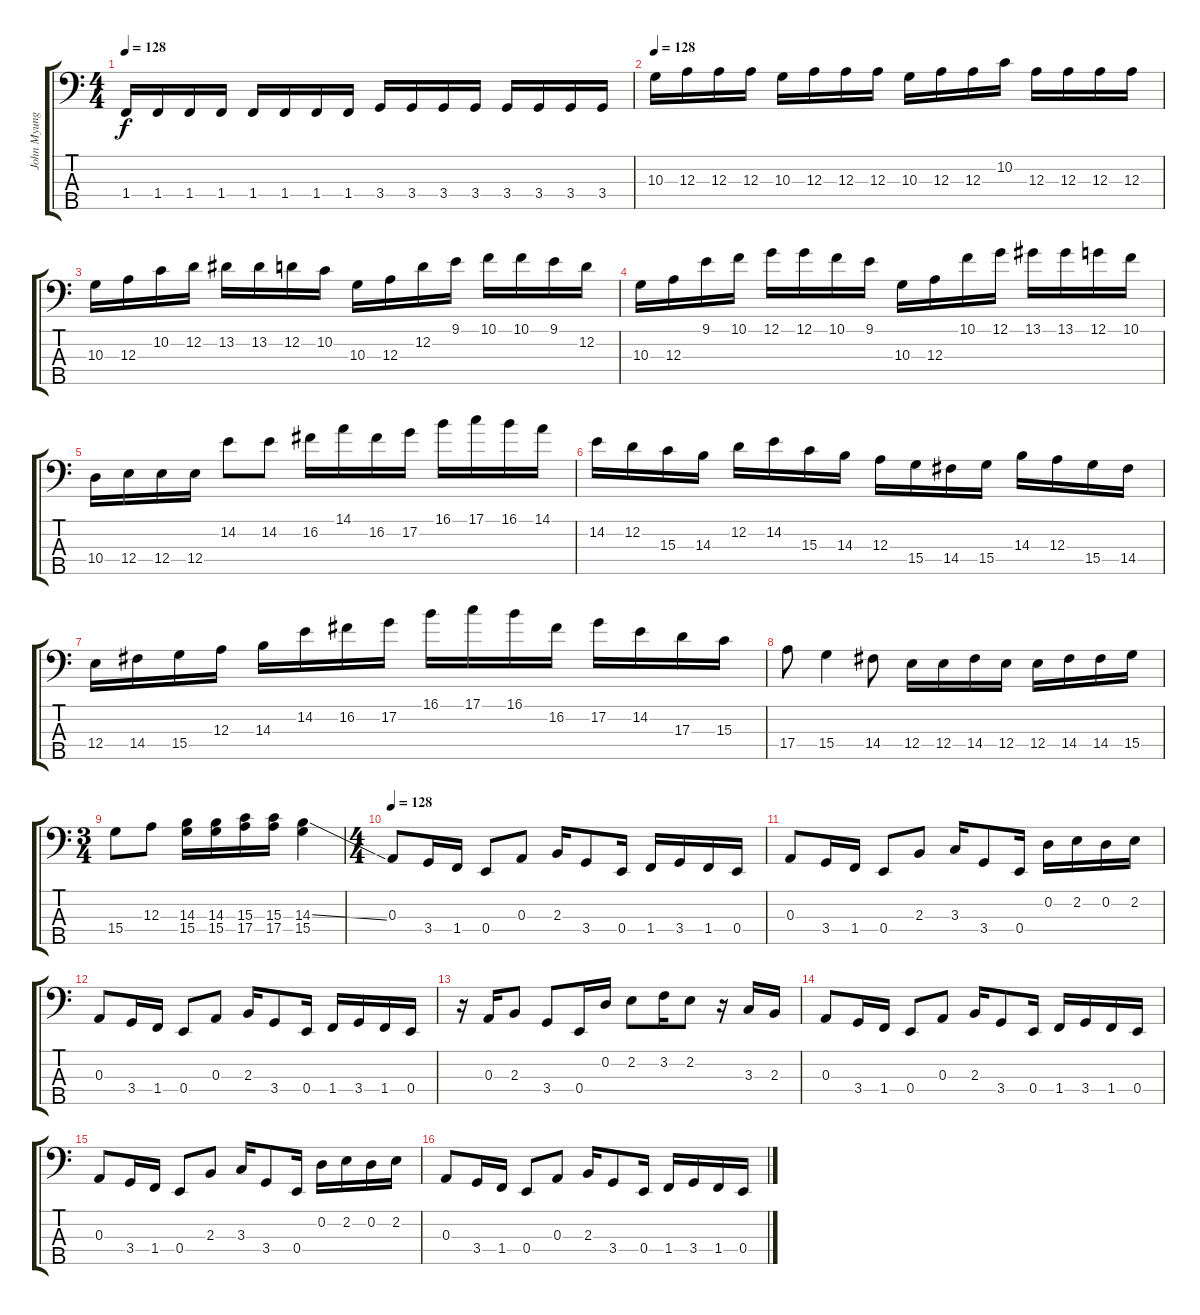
\track ("John Myung" "John Myung") {instrument electricbassfinger}
\staff {score tabs}
\tuning (G2 D2 A1 E1 B0) {hide}
\ts (4 4)
\tempo 128
\clef f4
\ks c
1.4.16{dy f} 1.4.16 1.4.16 1.4.16 1.4.16 1.4.16 1.4.16 1.4.16 3.4.16 3.4.16 3.4.16 3.4.16 3.4.16 3.4.16 3.4.16 3.4.16 |
\tempo 128
10.3.16 12.3.16 12.3.16 12.3.16 10.3.16 12.3.16 12.3.16 12.3.16 10.3.16 12.3.16 12.3.16 10.2.16 12.3.16 12.3.16 12.3.16 12.3.16 |
10.3.16 12.3.16 10.2.16 12.2.16 13.2.16 13.2.16 12.2.16 10.2.16 10.3.16 12.3.16 12.2.16 9.1.16 10.1.16 10.1.16 9.1.16 12.2.16 |
10.3.16 12.3.16 9.1.16 10.1.16 12.1.16 12.1.16 10.1.16 9.1.16 10.3.16 12.3.16 10.1.16 12.1.16 13.1.16 13.1.16 12.1.16 10.1.16 |
10.4.16 12.4.16 12.4.16 12.4.16 14.2.8 14.2.8 16.2.16 14.1.16 16.2.16 17.2.16 16.1.16 17.1.16 16.1.16 14.1.16 |
14.2.16 12.2.16 15.3.16 14.3.16 12.2.16 14.2.16 15.3.16 14.3.16 12.3.16 15.4.16 14.4.16 15.4.16 14.3.16 12.3.16 15.4.16 14.4.16 |
12.4.16 14.4.16 15.4.16 12.3.16 14.3.16 14.2.16 16.2.16 17.2.16 16.1.16 17.1.16 16.1.16 16.2.16 17.2.16 14.2.16 17.3.16 15.3.16 |
17.4.8 15.4.4 14.4.8 12.4.16 12.4.16 14.4.16 12.4.16 12.4.16 14.4.16 14.4.16 15.4.16 |
\ts (3 4)
15.4.8 12.3.8 (14.3 15.4).16 (14.3 15.4).16 (15.3 17.4).16 (15.3 17.4).16 (14.3{ss} 15.4).4 |
\ts (4 4)
\tempo 128
0.3.8 3.4.16 1.4.16 0.4.8 0.3.8 2.3.16 3.4.8 0.4.16 1.4.16 3.4.16 1.4.16 0.4.16 |
0.3.8 3.4.16 1.4.16 0.4.8 2.3.8 3.3.16 3.4.8 0.4.16 0.2.16 2.2.16 0.2.16 2.2.16 |
0.3.8 3.4.16 1.4.16 0.4.8 0.3.8 2.3.16 3.4.8 0.4.16 1.4.16 3.4.16 1.4.16 0.4.16 |
r.16 0.3.16 2.3.8 3.4.8 0.4.16 0.2.16 2.2.8 3.2.16 2.2.8 r.16 3.3.16 2.3.16 |
0.3.8 3.4.16 1.4.16 0.4.8 0.3.8 2.3.16 3.4.8 0.4.16 1.4.16 3.4.16 1.4.16 0.4.16 |
0.3.8 3.4.16 1.4.16 0.4.8 2.3.8 3.3.16 3.4.8 0.4.16 0.2.16 2.2.16 0.2.16 2.2.16 |
0.3.8 3.4.16 1.4.16 0.4.8 0.3.8 2.3.16 3.4.8 0.4.16 1.4.16 3.4.16 1.4.16 0.4.16
